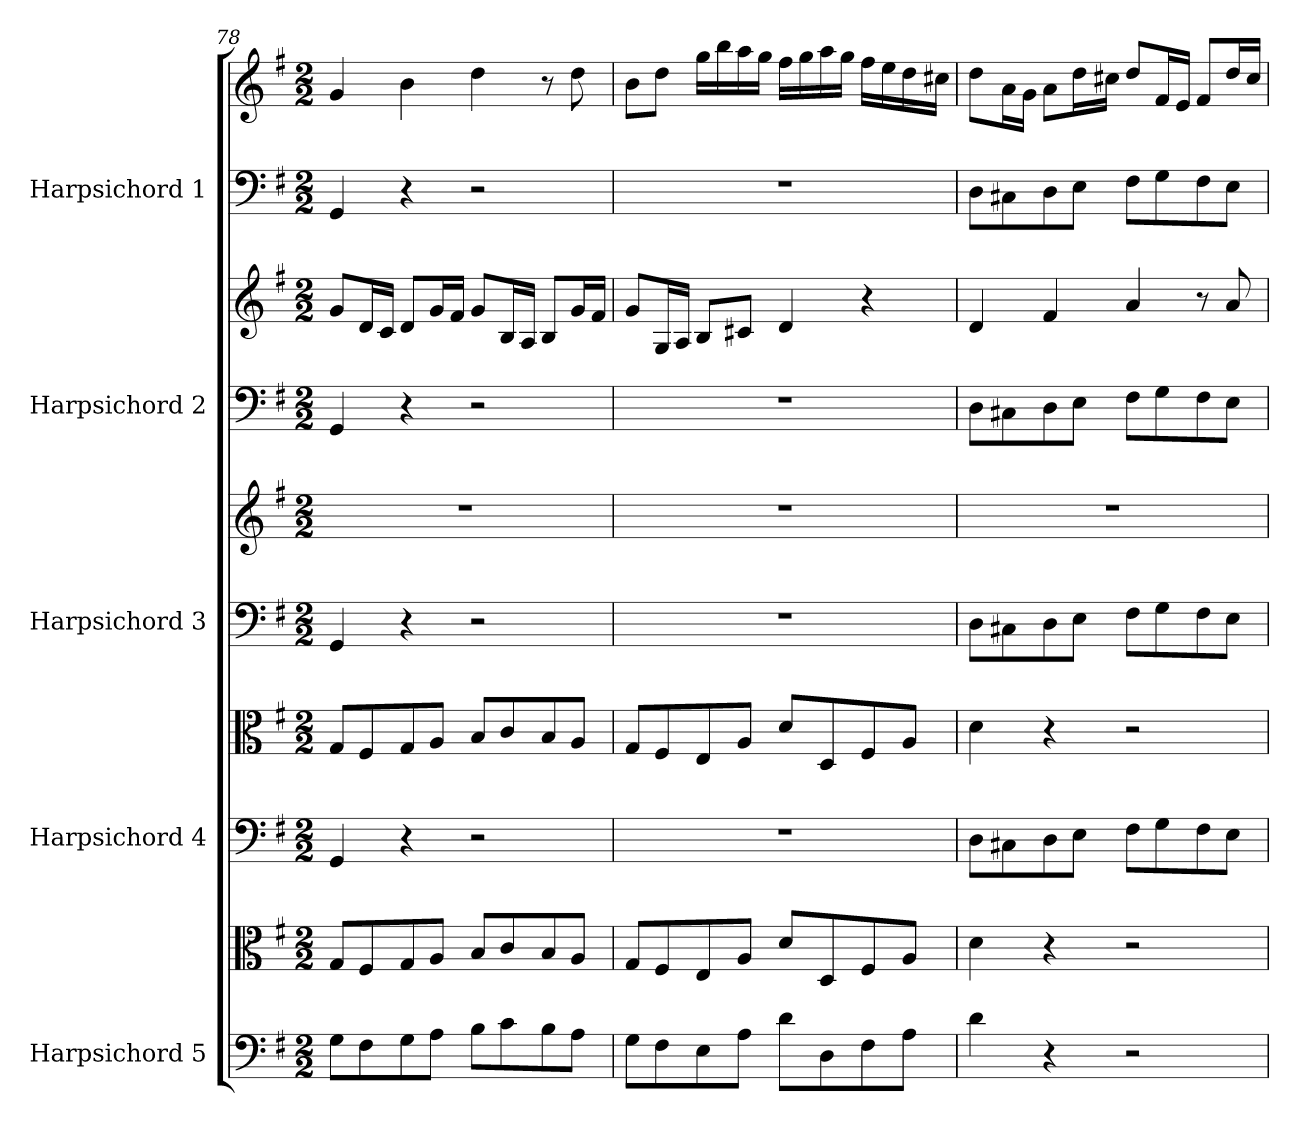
**kern	**kern	**kern	**kern	**kern	**kern	**kern	**kern	**kern	**kern
*part5	*part5	*part4	*part4	*part3	*part3	*part2	*part2	*part1	*part1
*staff10	*staff9	*staff8	*staff7	*staff6	*staff5	*staff4	*staff3	*staff2	*staff1
*I"Harpsichord 5	*	*I"Harpsichord 4	*	*I"Harpsichord 3	*	*I"Harpsichord 2	*	*I"Harpsichord 1	*
*I'Hp	*	*I'Hp	*	*I'Hp	*	*I'Hp	*	*I'Hp	*
*clefF4	*clefC3	*clefF4	*clefC3	*clefF4	*clefG2	*clefF4	*clefG2	*clefF4	*clefG2
*k[f#]	*k[f#]	*k[f#]	*k[f#]	*k[f#]	*k[f#]	*k[f#]	*k[f#]	*k[f#]	*k[f#]
*M2/2	*M2/2	*M2/2	*M2/2	*M2/2	*M2/2	*M2/2	*M2/2	*M2/2	*M2/2
=78	=78	=78	=78	=78	=78	=78	=78	=78	=78
8G\L	8G/L	4GG/	8G/L	4GG/	1r	4GG/	8g/L	4GG/	4g/
8F#\	8F#/	.	8F#/	.	.	.	16d/L	.	.
.	.	.	.	.	.	.	16c/JJ	.	.
8G\	8G/	4r	8G/	4r	.	4r	8d/L	4r	4b\
8A\J	8A/J	.	8A/J	.	.	.	16g/L	.	.
.	.	.	.	.	.	.	16f#/JJ	.	.
8B\L	8B/L	2r	8B/L	2r	.	2r	8g/L	2r	4dd\
8c\	8c/	.	8c/	.	.	.	16B/L	.	.
.	.	.	.	.	.	.	16A/JJ	.	.
8B\	8B/	.	8B/	.	.	.	8B/L	.	8r
8A\J	8A/J	.	8A/J	.	.	.	16g/L	.	8dd\
.	.	.	.	.	.	.	16f#/JJ	.	.
!!LO:PB:g=z
=79	=79	=79	=79	=79	=79	=79	=79	=79	=79
8G\L	8G/L	1r	8G/L	1r	1r	1r	8g/L	1r	8b\L
8F#\	8F#/	.	8F#/	.	.	.	16G/L	.	8dd\J
.	.	.	.	.	.	.	16A/JJ	.	.
8E\	8E/	.	8E/	.	.	.	8B/L	.	16gg\LL
.	.	.	.	.	.	.	.	.	16bb\
8A\J	8A/J	.	8A/J	.	.	.	8c#X/J	.	16aa\
.	.	.	.	.	.	.	.	.	16gg\JJ
8d\L	8d/L	.	8d/L	.	.	.	4d/	.	16ff#\LL
.	.	.	.	.	.	.	.	.	16gg\
8D\	8D/	.	8D/	.	.	.	.	.	16aa\
.	.	.	.	.	.	.	.	.	16gg\JJ
8F#\	8F#/	.	8F#/	.	.	.	4r	.	16ff#\LL
.	.	.	.	.	.	.	.	.	16ee\
8A\J	8A/J	.	8A/J	.	.	.	.	.	16dd\
.	.	.	.	.	.	.	.	.	16cc#X\JJ
=80	=80	=80	=80	=80	=80	=80	=80	=80	=80
4d\	4d\	8D\L	4d\	8D\L	1r	8D\L	4d/	8D\L	8dd\L
.	.	8C#X\	.	8C#X\	.	8C#X\	.	8C#X\	16a\L
.	.	.	.	.	.	.	.	.	16g\JJ
4r	4r	8D\	4r	8D\	.	8D\	4f#/	8D\	8a\L
.	.	8E\J	.	8E\J	.	8E\J	.	8E\J	16dd\L
.	.	.	.	.	.	.	.	.	16cc#X\JJ
2r	2r	8F#\L	2r	8F#\L	.	8F#\L	4a/	8F#\L	8dd/L
.	.	8G\	.	8G\	.	8G\	.	8G\	16f#/L
.	.	.	.	.	.	.	.	.	16e/JJ
.	.	8F#\	.	8F#\	.	8F#\	8r	8F#\	8f#/L
.	.	8E\J	.	8E\J	.	8E\J	8a/	8E\J	16dd/L
.	.	.	.	.	.	.	.	.	16cc#/JJ
=	=	=	=	=	=	=	=	=	=
*-	*-	*-	*-	*-	*-	*-	*-	*-	*-
